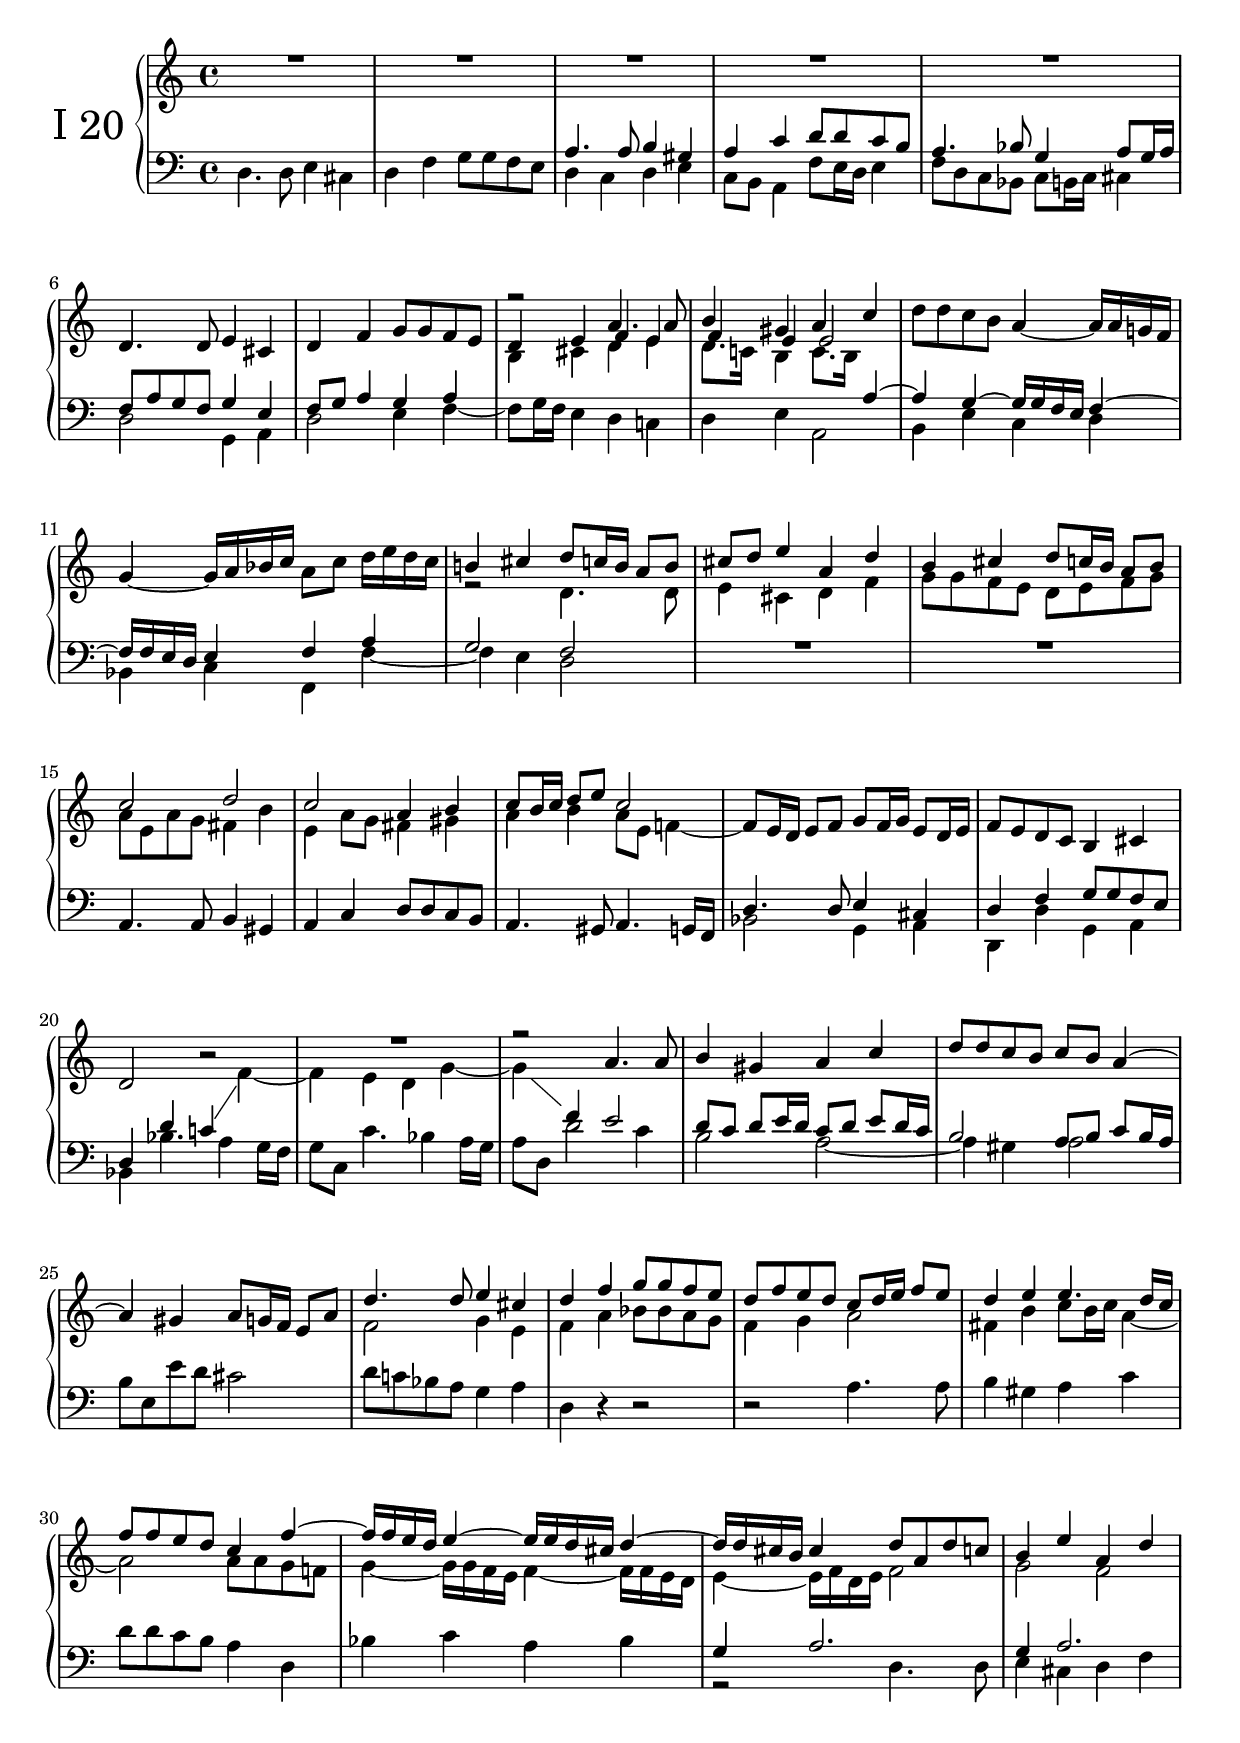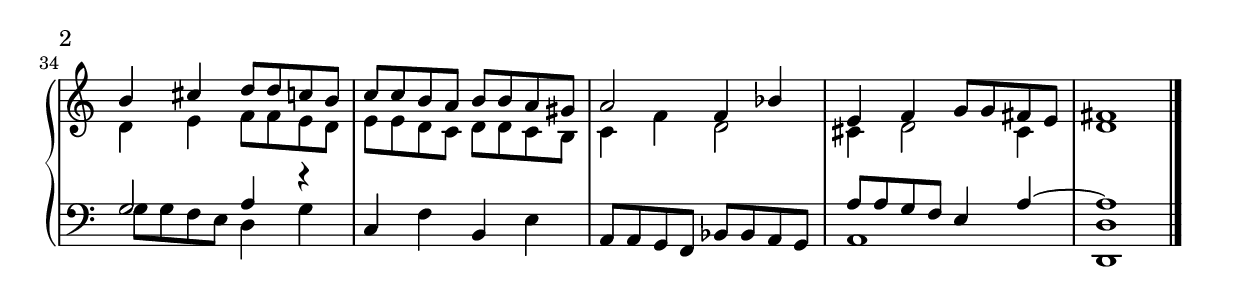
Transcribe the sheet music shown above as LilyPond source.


soprxx = \relative c''
{
	R1 |
	R |
	R |
	R |
	R |
        s |
	s |
	r2 a4. a8 b4 gis a c |
	\oneVoice
	d8 d c b a4 ~a16 a g f |
	g4 ~ g16 a bes c a8 c d16 e d c |
	\voiceOne
	b4 cis d 8 c16 b a8 b |
	cis d e4 a, d |
	b cis d8 c16 b a8 b |
	c2 d |
	c a4 b |
	c8 b16 c d8 e c2 |
	s1 |
	s |
	s |
	R |
	s |
	s |
	s |
	s |
	d4. d8 e4 cis |
	d f g8 g f e |
	d f e d c d16 e f8 e |
	d4 e e4. d16 c |
	f8 f e d c4 f ~|
	f16 f e d e4 ~ e16 e d cis d4 ~|
	d16 d cis b cis4 d8 a d c |
	b4 e a, d |
	b cis d8 d c b |
	c c b a b b a gis |
	a2 f4 bes |
	e, f  g8 g fis e |
	fis1 |  
	\bar "|."
}

altoxx = \relative c'
{
	R1 |
	R |
	R |
	R |
	R |
	\oneVoice
	d4. d8 e4 cis |
	d f g8 g f e|
	\voiceThree
	d4 e f e |
	f e e2 |
	s1 |
	s |
	\voiceTwo
	r2 d4. d8 |
	e4 cis d f |
	g8 g f e d e f g |
	a e a g fis4 b |
	e, a8 g fis4 gis |
	a b a8 e f4 ~|
	\oneVoice
	f8 e16 d e8 f g f16 g e8 d16 e |
	f8 e d c b4 cis |
	d2 r |
	R1
	\voiceOne
	r2 a'4. a8 b4 gis a c |
	d8 d c b c b a4 ~|
	a gis a8 g16 f e8 a |
	\voiceTwo
	f2 g4 e |
	f a bes8 bes a g |
	f4 g a2 |
	fis4 b c8 b16 c a4 ~|
	a2 a8 a g f |
	g4 ~ g16 g f e f4 ~ f16 f e d |
	e4 ~ e16 f d e f2 |
	g f |
	d4 e f8 f e d |
	e e d c d d c b |
	c4 f d2 |
	cis4 d2 cis4 |
	d1 |
}

tenorxx = \relative c'
{
	\clef bass
	s1 |
	s |
	a4. a8 b4 gis |
	a c d8 d c b |
	a4. bes8 g4 a8 g16 a |
	f8 a g f g4 e |
	f8 g a4 g a |
	\change Staff="up" \voiceTwo
	b cis d e |
	d8. c16 b4 c8. b16 \change Staff="down" \voiceOne a4 ~|
	a g ~g16 g f e f4 ~|
	f16 f e d e4 f a |
	g2 f |
	R1 |
	R |
	s |
	s |
	s |
	d4. d8 e4 cis |
	d f g8 g f e |
	\showStaffSwitch
	d4 d' c \change Staff="up" \voiceTwo f ~|
	f e d g~|
	g \change Staff="down" \voiceOne f e2 |
	d8 c d e16 d c8 d e d16 c |
	b2 a8 b c b16 a |
	\oneVoice
	b8 e, e' d cis2 |
	d8 c bes a g4 a |
	d, r r2 |
	r a'4. a8 |
	b4 gis a c |
	d8 d c b a4 d, |
	bes' c a bes |
	\voiceOne
	g a2. |
	g4 a2. |
	g2 a4 r |
	s1 |
	s1 |
	a8 a g f e4 a ~|
	a1 |

	

}
bassxx = \relative c
{
	d4. d8 e4 cis|
	d f g8 g f e |
	d4 c d e |
	c8 b a4 f'8 e16 d e4 |
	f8 d c bes c b16 c cis4 |
	d2 g,4 a |
	d2 e4 f ~|
	f8 g16 f e4 d c |
	d e a,2 |
	b4 e c d |
	bes c f, f'~|
	f e d2 |
	R1|
	R |
	\oneVoice
	a4. a8 b4 gis |
	a c d8 d c b |
	a4. gis8 a4. g16 f |
	\voiceTwo
	bes2 g4 a |
	d, d' g, a |
	bes bes'4. a4 g16 f |
	g8 c, c'4. bes4 a16 g |
	a8 d, d'2 c4 |
	b2 a ~|
	a4 gis a2 |
	s1 | 
	s |
	s |
	s |
	s|
	s|
	s|
	r2 d,4. d8 |
	e4 cis d f |
	g8 g f e d4 g |
	\oneVoice
	c, f b, e |
	a,8 a g f bes bes a g |
	\voiceTwo
	a1 |
	<d, d'>|

}


\include "merge.ly"
\score
{
	\new PianoStaff <<
		\accidentalStyle "piano"

		\set PianoStaff.instrumentName = # "Ⅰ 20"
		\new Staff ="up" << { \soprxx } \\ {\altoxx} >>
		\new Staff ="down" << {\tenorxx} \\ {\bassxx} >>
	>>
	\layout 
	{
		\context { \PianoStaff \override InstrumentName #'font-size = #5  }
		\context { \Staff \consists #merge-rests-engraver }
		\context { \Staff \consists #merge-mmrests-engraver }
		\context 
		{
			\Score
			\override SpacingSpanner.common-shortest-duration = #(ly:make-moment 1/8)
		}
	}
	\midi {\tempo 4=100}
}